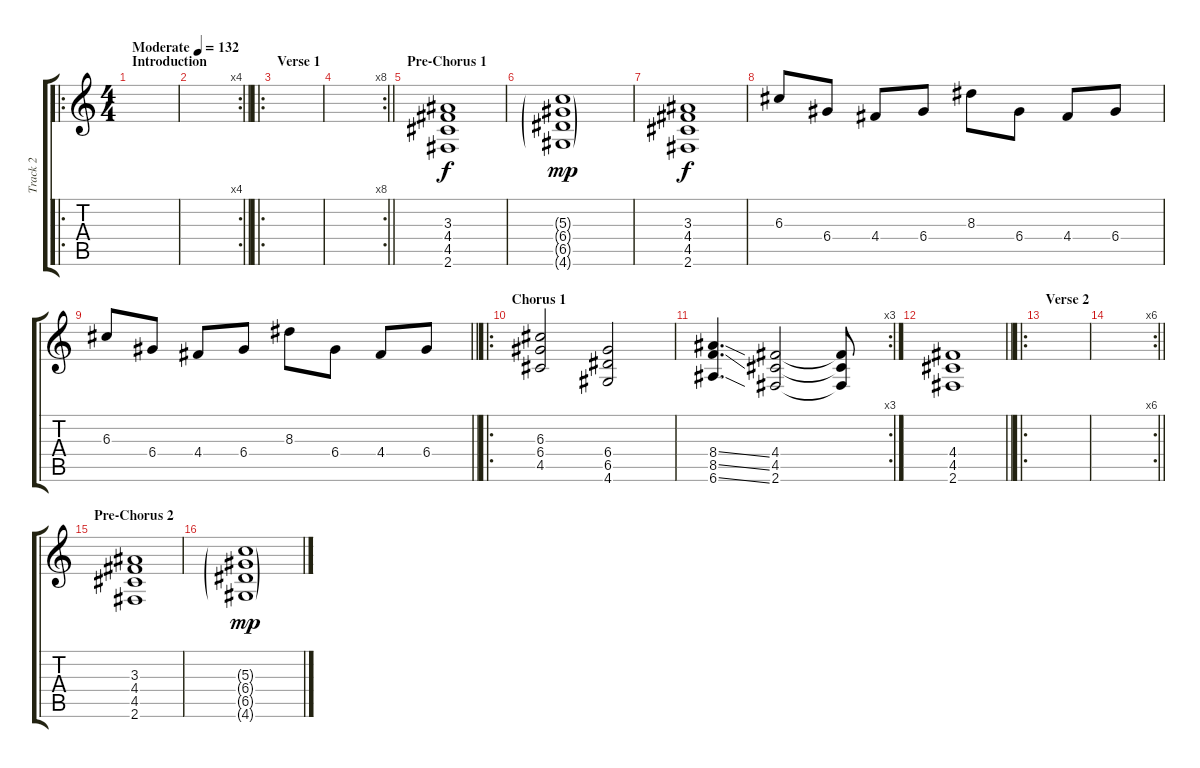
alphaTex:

\track ("Track 2" "Track 2") {instrument overdrivenguitar}
\staff {score tabs}
\tuning (E4 B3 G3 D3 A2 E2) {hide}
\ro
\ts (4 4)
\section ("" "Introduction")
\tempo (132 "Moderate")
\clef g2
\ks c
|
\rc 4
\barLineRight lightlight
|
\ro
\section ("" "Verse 1")
|
\rc 8
\barLineRight lightlight
|
\section ("" "Pre-Chorus 1")
(3.3 4.4 4.5 2.6).1 |
(5.3{g} 6.4{g} 6.5{g} 4.6{g}).1{dy mp} |
(3.3 4.4 4.5 2.6).1{dy f} |
6.3.8 6.4.8 4.4.8 6.4.8 8.3.8 6.4.8 4.4.8 6.4.8 |
\barLineRight lightlight
6.3.8 6.4.8 4.4.8 6.4.8 8.3.8 6.4.8 4.4.8 6.4.8 |
\ro
\section ("" "Chorus 1")
(6.3 6.4 4.5).2 (6.4 6.5 4.6).2 |
\rc 3
(8.4{ss} 8.5{ss} 6.6{ss}).4{d} (4.4 4.5 2.6).2 (4.4{t} 4.5{t} 2.6{t}).8 |
\barLineRight lightlight
(4.4 4.5 2.6).1 |
\ro
\section ("" "Verse 2")
|
\rc 6
\barLineRight lightlight
|
\section ("" "Pre-Chorus 2")
(3.3 4.4 4.5 2.6).1 |
(5.3{g} 6.4{g} 6.5{g} 4.6{g}).1{dy mp}
